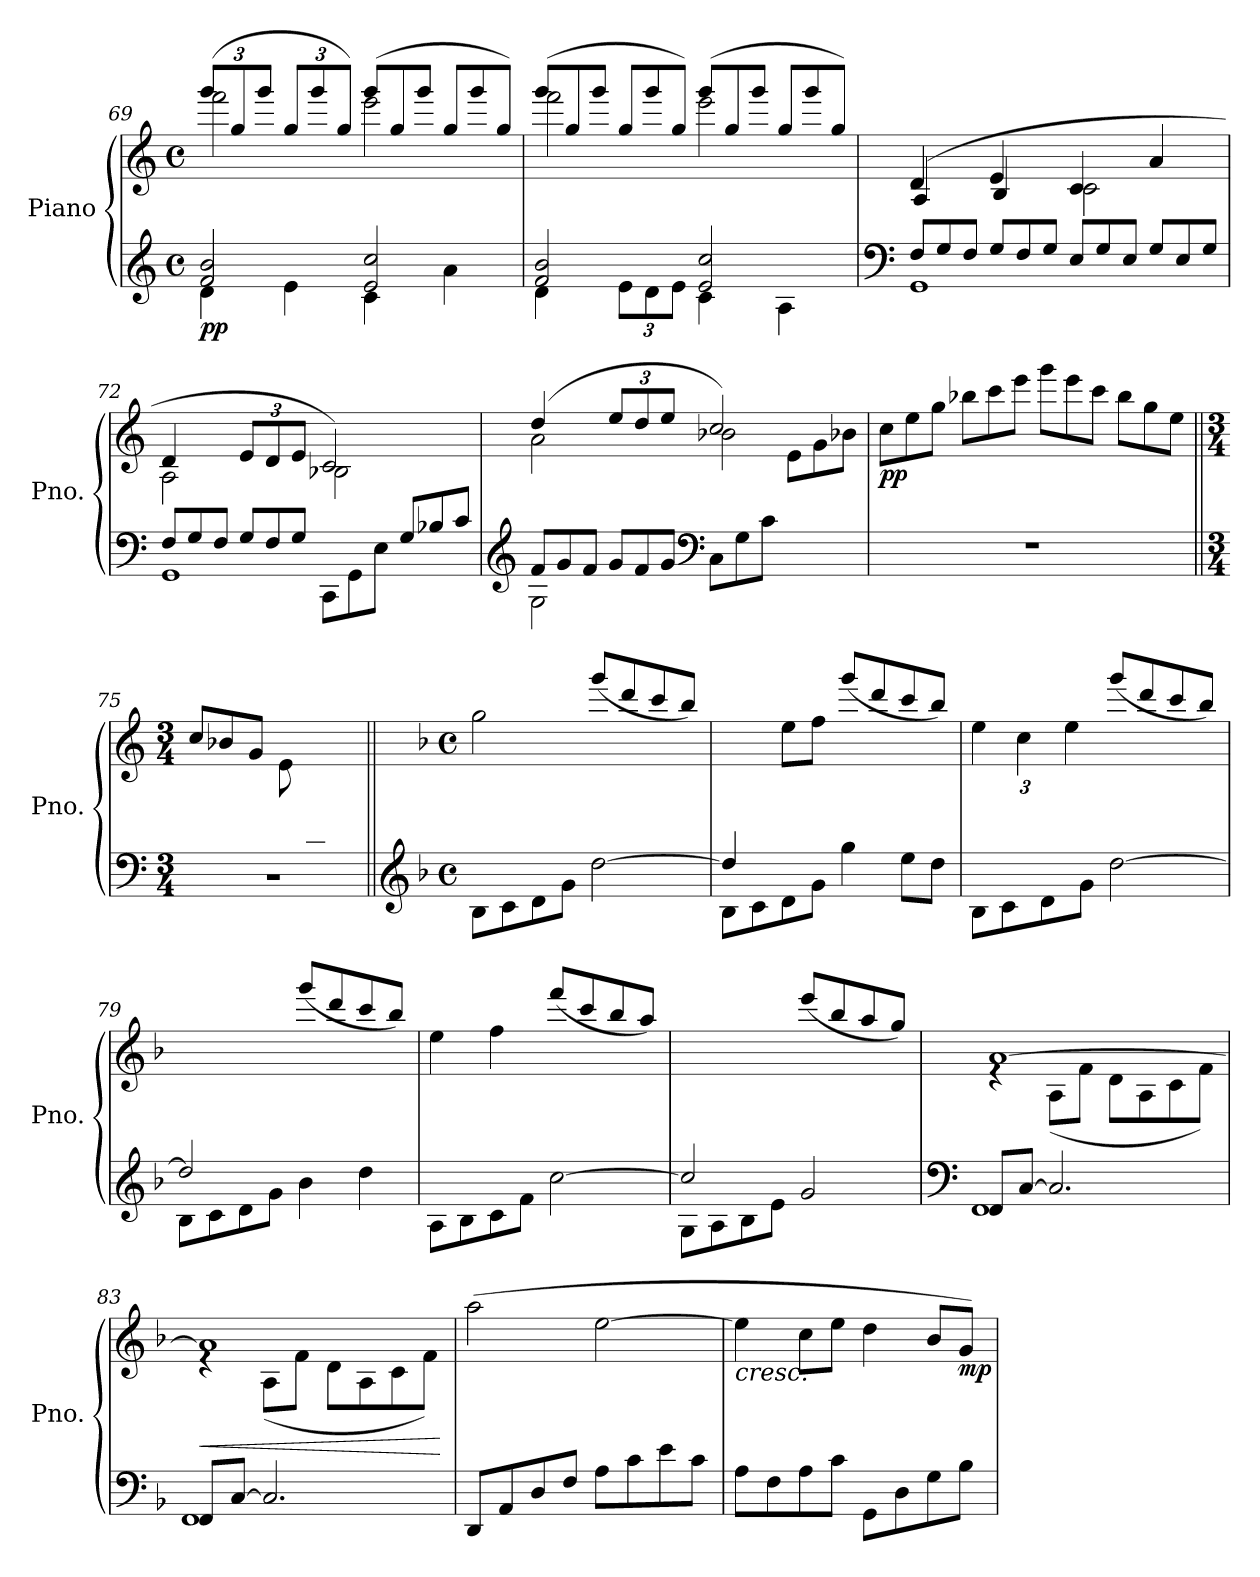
**kern	**kern	**dynam
*part1	*part1	*part1
*staff2	*staff1	*staff1/2
*I"Piano	*	*
*I'Pno.	*	*
!!LO:LB:g=z
*clefG2	*clefG2	*
*k[]	*k[]	*
*M4/4	*M4/4	*
*met(c)	*met(c)	*
*MM88	*MM88	*
=69	=69	=69
*^	*	*
*	*	*Xbrackettup	*
*	*	*^	*
!	!	!	!	!LO:DY:b=2
!	!	!	!	!LO:DY:n=1:b
2f/ 2b/	4d\	(>12ggg/L	2fff\	p p
.	.	12gg/	.	.
.	.	12ggg/J	.	.
.	4e\	12gg/L	.	.
.	.	12ggg/	.	.
.	.	12gg/J)	.	.
*	*	*Xtuplet	*	*
*	*	*MM90	*	*
2e/ 2cc/	4c\	(>12ggg/L	2eee\	.
.	.	12gg/	.	.
.	.	12ggg/J	.	.
.	4a\	12gg/L	.	.
.	.	12ggg/	.	.
.	.	12gg/J)	.	.
=70	=70	=70	=70	=70
*	*	*MM92	*	*
2f/ 2b/	4d\	(>12ggg/L	2fff\	.
.	.	12gg/	.	.
.	.	12ggg/J	.	.
*	*Xbrackettup	*	*	*
.	12e\L	12gg/L	.	.
.	12d\	12ggg/	.	.
.	12e\J	12gg/J)	.	.
*	*	*MM94	*	*
2e/ 2cc/	4c\	(>12ggg/L	2eee\	.
.	.	12gg/	.	.
.	.	12ggg/J	.	.
.	4A\	12gg/L	.	.
.	.	12ggg/	.	.
.	.	12gg/J)	.	.
=71	=71	=71	=71	=71
*clefF4	*	*	*	*
*Xtuplet	*	*	*	*
*	*	*MM92	*	*
!	!	!	!	!LO:DY:b=2
!	!	!	!	!LO:DY:n=1:b
!	!	!	!	!LO:DY:n=2:b
12F/L	1GG	(>4d/	4A/	pp other-dynamics p
12G/	.	.	.	.
12F/J	.	.	.	.
12G/L	.	4e/	4B/	.
12F/	.	.	.	.
12G/J	.	.	.	.
12E/L	.	4c/	2c\	.
12G/	.	.	.	.
12E/J	.	.	.	.
12G/L	.	4a/	.	.
12E/	.	.	.	.
12G/J	.	.	.	.
!!LO:LB:g=z	!!
=72	=72	=72	=72	=72
12F/L	1GG	4d/	2A\	.
12G/	.	.	.	.
12F/J	.	.	.	.
*	*	*tuplet	*	*
12G/L	.	12e/L	.	.
12F/	.	12d/	.	.
12G/J	.	12e/J	.	.
*	*	*MM88	*	*
12CC\L	.	2c/)	2B-X\	.
12GG\	.	.	.	.
12E\J	.	.	.	.
*	*	*MM86	*	*
12G/L	.	.	.	.
12B-X/	.	.	.	.
12c/J	.	.	.	.
*	*	*v	*v	*
=73	=73	=73	=73
*clefG2	*	*	*
*	*	*MM84	*
*	*	*^	*
*	*	*	*^	*
12f/L	2G\	(>4dd/	2a\	2.ryy	.
12g/	.	.	.	.	.
12f/J	.	.	.	.	.
*	*	*MM82	*	*	*
12g/L	.	12ee/L	.	.	.
12f/	.	12dd/	.	.	.
12g/J	.	12ee/J	.	.	.
*clefF4	*	*	*	*	*
*	*	*MM80	*	*	*
12C\L	2ryy	2cc/)	2b-X\	.	.
*	*	*MM92	*	*	*
12G\	.	.	.	.	.
12c\J	.	.	.	.	.
*	*	*	*	*Xtuplet	*
4ryy	.	.	.	12e\L	.
.	.	.	.	12g\	.
.	.	.	.	12b-X\J	.
*v	*v	*	*	*	*
=74	=74	=74	=74	=74
!	!	!	!	!LO:DY:b
*	*v	*v	*v	*
1r	12cc\L	pp
.	12ee\	.
.	12gg\J	.
.	12bb-X\L	.
.	12ccc\	.
.	12eee\J	.
.	12ggg\L	.
.	12eee\	.
.	12ccc\J	.
.	12bb-\L	.
.	12gg\	.
.	12ee\J	.
!!LO:LB:g=z
=75||	=75||	=75||
*M3/4	*M3/4	*
*	*MM108	*
*^	*	*
2ryy	2.r	8cc/L	.
.	.	8b-X/	.
.	.	8g/J	.
*	*	*MM100	*
.	.	8e\L	.
*	*	*MM90	*
8c/	.	8ryy	.
*	*	*MM80	*
8Bn/J	.	8ryy	.
=76||	=76||	=76||	=76||
*clefG2	*	*	*
*k[b-]	*	*k[b-]	*
*M4/4	*	*M4/4	*
*met(c)	*	*met(c)	*
*	*	*MM92	*
2ryy	8B-\L	(<2gg\	.
.	8c\	.	.
.	8d\	.	.
.	8g\J	.	.
[2dd\	2ryy	(<8ggg/L	.
.	.	8ddd/	.
.	.	8ccc/	.
.	.	8bb-/J)	.
=77	=77	=77	=77
4dd/]	8B-\L	4ryy	.
.	8c\	.	.
4ryy	8d\	8ee\L	.
.	8g\J	8ff\J	.
4gg\	2ryy	(<8ggg/L	.
.	.	8ddd/	.
8ee\L	.	8ccc/	.
8dd\J	.	8bb-/J)	.
=78	=78	=78	=78
*	*	*tuplet	*
2ryy	8B-\L	6ee\	.
.	8c\	.	.
.	.	6cc\	.
.	8d\	.	.
.	.	6ee\	.
.	8g\J	.	.
[2dd\	2ryy	(<8ggg/L	.
.	.	8ddd/	.
.	.	8ccc/	.
.	.	8bb-/J)	.
!!LO:PB:g=z
=79	=79	=79	=79
2dd/]	8B-\L	2ryy	.
.	8c\	.	.
.	8d\	.	.
.	8g\J	.	.
*	*	*MM88	*
4b-\	2ryy	(<8ggg/L	.
.	.	8ddd/	.
4dd\)	.	8ccc/	.
.	.	8bb-/J)	.
=80	=80	=80	=80
*	*	*MM86	*
2ryy	8A\L	4ee\	.
.	8B-\	.	.
.	8c\	4ff\	.
.	8f\J	.	.
*	*	*MM92	*
[2cc\	2ryy	(<8fff/L	.
.	.	8ccc/	.
.	.	8bb-/	.
.	.	8aa/J)	.
=81	=81	=81	=81
2cc/]	8G\L	2ryy	.
.	8A\	.	.
.	8B-\	.	.
.	8e\J	.	.
2g/	2ryy	(<8eee/L	.
.	.	8bb-/	.
.	.	8aa/	.
.	.	8gg/J)	.
=82	=82	=82	=82
*clefF4	*	*	*
*	*	*^	*
8FF/L	1FF	[1a	4re	.
[8C/J	.	.	.	.
2.C/]	.	.	(<8A\L	.
.	.	.	8f\J	.
.	.	.	8d\L	.
.	.	.	8A\	.
.	.	.	8c\	.
.	.	.	8f\J)	.
!!LO:LB:g=z	!!
=83	=83	=83	=83	=83
!	!	!	!	!LO:HP:b
8FF/L	1FF	1a]	4re	<
[8C/J	.	.	.	.
2.C/]	.	.	(<8A\L	.
.	.	.	8f\J	.
*	*	*MM88	*	*
.	.	.	8d\L	.
.	.	.	8A\	.
*	*	*MM84	*	*
.	.	.	8c\	.
*	*	*MM80	*	*
.	.	.	8f\J)	.
*v	*v	*	*	*
*	*v	*v	*
.	.	[
=84	=84	=84
*	*MM80	*
!	!	!LO:DY:b=2
!	!	!LO:DY:n=1:b
!	!	!LO:DY:n=2:b
8DD/L	(>2aa\	p other-dynamics p
*	*MM92	*
8AA/	.	.
8D/	.	.
8F/J	.	.
8A\L	[2ee\	.
8c\	.	.
8e\	.	.
8c\J	.	.
=85	=85	=85
!	!	!LO:HP:b
8A\L	4ee\]	<
8F\	.	.
8A\	8cc\L	.
8c\J	8ee\J	.
*	*MM88	*
8GG\L	4dd\	.
8D\	.	.
*	*MM84	*
8G\	8b-/L	.
*	*MM76	*
!	!	!LO:DY:b
8B-\J	8g/J)	mp
.	.	[
=	=	=
*-	*-	*-
